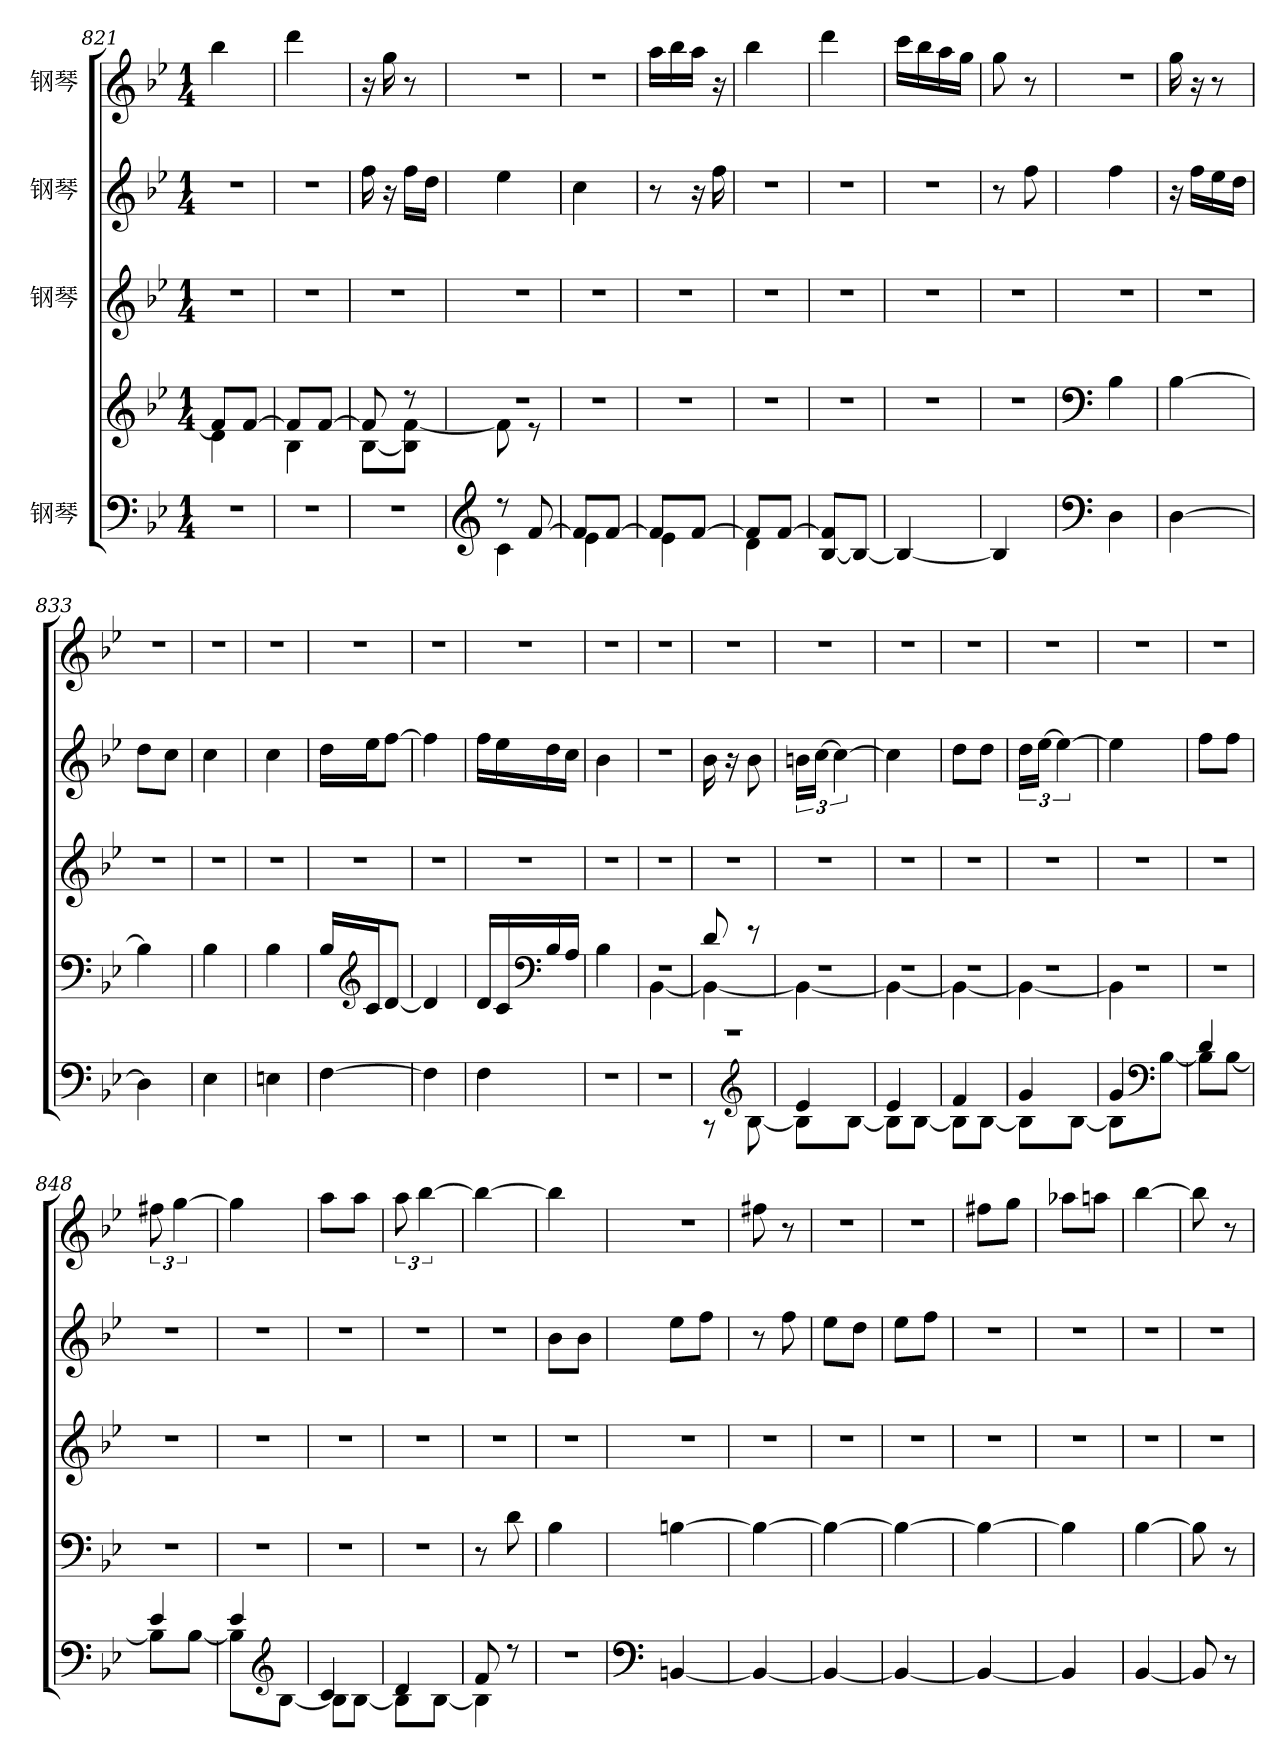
**kern	**kern	**kern	**kern	**kern
*part4	*part4	*part3	*part2	*part1
*staff5	*staff4	*staff3	*staff2	*staff1
*I"钢琴	*	*I"钢琴	*I"钢琴	*I"钢琴
*clefF4	*clefG2	*clefG2	*clefG2	*clefG2
*k[b-e-]	*k[b-e-]	*k[b-e-]	*k[b-e-]	*k[b-e-]
*M1/4	*M1/4	*M1/4	*M1/4	*M1/4
=821	=821	=821	=821	=821
*	*^	*	*	*
4r	8f/L]	4d\	4r	4r	4bb-\
.	[8f/J	.	.	.	.
=822	=822	=822	=822	=822	=822
4r	8f/L]	4B-\	4r	4r	4ddd\
.	[8f/J	.	.	.	.
!!LO:LB:g=z
=823	=823	=823	=823	=823	=823
4r	8f/]	[8B-\L	4r	16ff\	16r
.	.	.	.	16r	16gg\
.	8r	8B-\] [8f\J	.	16ff\LL	8r
.	.	.	.	16dd\JJ	.
=824	=824	=824	=824	=824	=824
*clefG2	*	*	*	*	*
*^	*	*	*	*	*
8r	4c\	4r	8f\]	4r	4ee-\	4r
[8f/	.	.	8r	.	.	.
*	*	*v	*v	*	*	*
=825	=825	=825	=825	=825	=825
8f/L]	4e-\	4r	4r	4cc\	4r
[8f/J	.	.	.	.	.
=826	=826	=826	=826	=826	=826
8f/L]	4e-\	4r	4r	8r	16aa\LL
.	.	.	.	.	16bb-\
[8f/J	.	.	.	16r	16aa\JJ
.	.	.	.	16ff\	16r
=827	=827	=827	=827	=827	=827
8f/L]	4d\	4r	4r	4r	4bb-\
[8f/J	.	.	.	.	.
*v	*v	*	*	*	*
=828	=828	=828	=828	=828
[8B-/ 8f/]L	4r	4r	4r	4ddd\
8B-/J_	.	.	.	.
=829	=829	=829	=829	=829
4B-/_	4r	4r	4r	16ccc\LL
.	.	.	.	16bb-\
.	.	.	.	16aa\
.	.	.	.	16gg\JJ
=830	=830	=830	=830	=830
4B-/]	4r	4r	8r	8gg\
.	.	.	8ff\	8r
=831	=831	=831	=831	=831
*clefF4	*clefF4	*	*	*
4D\	4B-\	4r	4ff\	4r
!!LO:PB:g=z
=832	=832	=832	=832	=832
[4D\	[4B-\	4r	16r	16gg\
.	.	.	16ff\LL	16r
.	.	.	16ee-\	8r
.	.	.	16dd\JJ	.
=833	=833	=833	=833	=833
4D\]	4B-\]	4r	8dd\L	4r
.	.	.	8cc\J	.
=834	=834	=834	=834	=834
4E-\	4B-\	4r	4cc\	4r
=835	=835	=835	=835	=835
4En\	4B-\	4r	4cc\	4r
=836	=836	=836	=836	=836
[4F\	16B-/LL	4r	16dd\LL	4r
*	*clefG2	*	*	*
.	16c/J	.	16ee-\J	.
.	[8d/J	.	[8ff\J	.
=837	=837	=837	=837	=837
4F\]	4d/]	4r	4ff\]	4r
=838	=838	=838	=838	=838
4F\	16d/LL	4r	16ff\LL	4r
.	16c/	.	16ee-\	.
*	*clefF4	*	*	*
.	16B-/	.	16dd\	.
.	16A/JJ	.	16cc\JJ	.
=839	=839	=839	=839	=839
4r	4B-\	4r	4b-\	4r
=840	=840	=840	=840	=840
*	*^	*	*	*
4r	4r	[4BB-\	4r	4r	4r
=841	=841	=841	=841	=841	=841
*^	*	*	*	*	*
4r	8r	8d/	4BB-\_	4r	16b-\	4r
.	.	.	.	.	16r	.
*clefG2	*	*	*	*	*	*
.	[8B-\	8r	.	.	8b-\	.
!!LO:LB:g=z
=842	=842	=842	=842	=842	=842	=842
4e-/	8B-\L]	4r	4BB-\_	4r	24bn\LL	4r
.	.	.	.	.	[24cc\JJ	.
.	.	.	.	.	6cc\_	.
.	[8B-\J	.	.	.	.	.
=843	=843	=843	=843	=843	=843	=843
4e-/	8B-\L]	4r	4BB-\_	4r	4cc\]	4r
.	[8B-\J	.	.	.	.	.
=844	=844	=844	=844	=844	=844	=844
4f/	8B-\L]	4r	4BB-\_	4r	8dd\L	4r
.	[8B-\J	.	.	.	8dd\J	.
=845	=845	=845	=845	=845	=845	=845
4g/	8B-\L]	4r	4BB-\_	4r	24dd\LL	4r
.	.	.	.	.	[24ee-\JJ	.
.	.	.	.	.	6ee-\_	.
.	[8B-\J	.	.	.	.	.
=846	=846	=846	=846	=846	=846	=846
4g/	8B-\L]	4r	4BB-\]	4r	4ee-\]	4r
*clefF4	*	*	*	*	*	*
.	[8B-\J	.	.	.	.	.
*	*	*v	*v	*	*	*
=847	=847	=847	=847	=847	=847
4d/	8B-\L]	4r	4r	8ff\L	4r
.	[8B-\J	.	.	8ff\J	.
=848	=848	=848	=848	=848	=848
4e-/	8B-\L]	4r	4r	4r	12ff#X\
.	.	.	.	.	[6gg\
.	[8B-\J	.	.	.	.
=849	=849	=849	=849	=849	=849
4e-/	8B-\L]	4r	4r	4r	4gg\]
*clefG2	*	*	*	*	*
.	[8B-\J	.	.	.	.
=850	=850	=850	=850	=850	=850
4c/	8B-\L]	4r	4r	4r	8aa\L
.	[8B-\J	.	.	.	8aa\J
=851	=851	=851	=851	=851	=851
4d/	8B-\L]	4r	4r	4r	12aa\
.	.	.	.	.	[6bb-\
.	[8B-\J	.	.	.	.
!!LO:PB:g=z
=852	=852	=852	=852	=852	=852
8f/	4B-\]	8r	4r	4r	4bb-\_
8r	.	8d\	.	.	.
*v	*v	*	*	*	*
=853	=853	=853	=853	=853
4r	4B-\	4r	8b-\L	4bb-\]
.	.	.	8b-\J	.
=854	=854	=854	=854	=854
*clefF4	*	*	*	*
[4BBn/	[4Bn\	4r	8ee-\L	4r
.	.	.	8ff\J	.
=855	=855	=855	=855	=855
4BB/_	4B\_	4r	8r	8ff#X\
.	.	.	8ff\	8r
=856	=856	=856	=856	=856
4BB/_	4B\_	4r	8ee-\L	4r
.	.	.	8dd\J	.
=857	=857	=857	=857	=857
4BB/_	4B\_	4r	8ee-\L	4r
.	.	.	8ff\J	.
=858	=858	=858	=858	=858
4BB/_	4B\_	4r	4r	8ff#X\L
.	.	.	.	8gg\J
=859	=859	=859	=859	=859
4BB/]	4B\]	4r	4r	8aa-X\L
.	.	.	.	8aan\J
=860	=860	=860	=860	=860
[4BB-/	[4B-\	4r	4r	[4bb-\
=861	=861	=861	=861	=861
8BB-/]	8B-\]	4r	4r	8bb-\]
8r	8r	.	.	8r
=	=	=	=	=
*-	*-	*-	*-	*-
